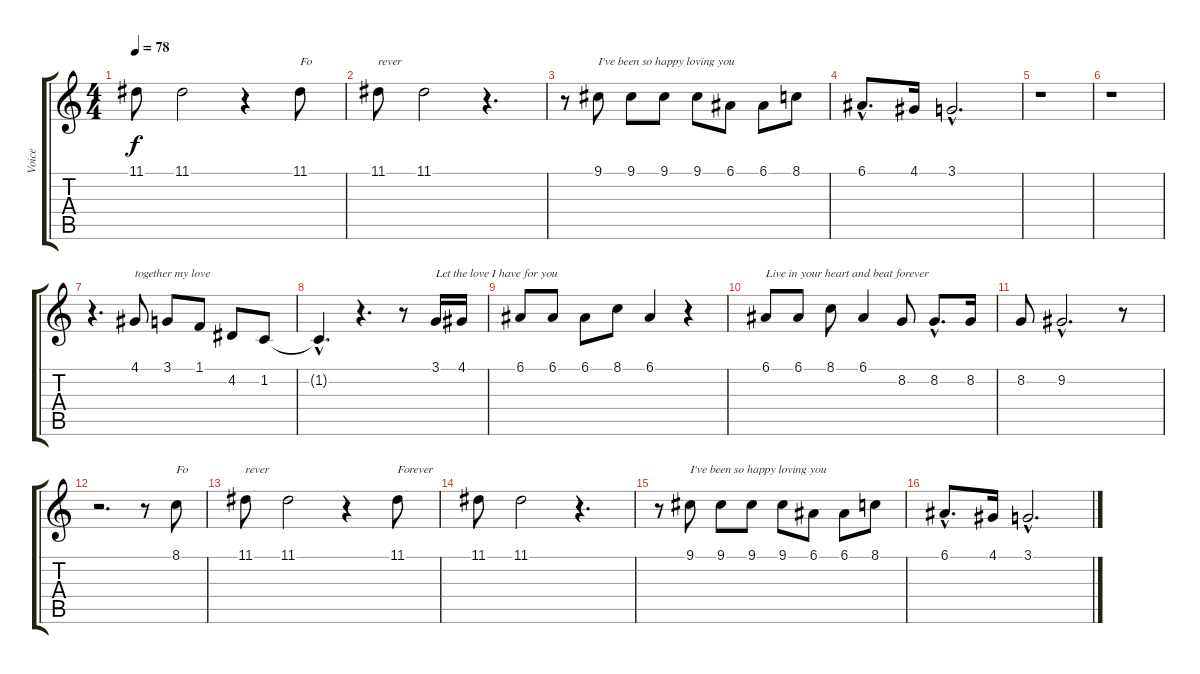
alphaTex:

\track ("Voice" "Voice") {instrument lead3calliope}
\staff {score tabs}
\tuning (E4 B3 G3 D3 A2 E2) {hide}
\ts (4 4)
\tempo 78
\clef g2
\ks c
11.1.8{dy f} 11.1.2 r.4 11.1.8{txt "Fo"} |
11.1.8{txt "rever"} 11.1.2 r.4{d} |
r.8 9.1.8{txt "I've been so happy loving you "} 9.1.8 9.1.8 9.1.8 6.1.8 6.1.8 8.1.8 |
6.1{hac}.8{d} 4.1.16 3.1{hac}.2{d} |
r.1 |
r.1 |
r.4{d} 4.1.8{txt "together my love"} 3.1.8 1.1.8 4.2.8 1.2.8 |
1.2{hac t}.4{d} r.4{d} r.8 3.1.16{txt "Let the love I have for you "} 4.1.16 |
6.1.8 6.1.8 6.1.8 8.1.8 6.1.4 r.4 |
6.1.8{txt "Live in your heart and beat forever"} 6.1.8 8.1.8 6.1.4 8.2.8 8.2{hac}.8{d} 8.2.16 |
8.2.8 9.2{hac}.2{d} r.8 |
r.2{d} r.8 8.1.8{txt "Fo"} |
11.1.8{txt "rever"} 11.1.2 r.4 11.1.8{txt "Forever"} |
11.1.8 11.1.2 r.4{d} |
r.8 9.1.8{txt "I've been so happy loving you "} 9.1.8 9.1.8 9.1.8 6.1.8 6.1.8 8.1.8 |
6.1{hac}.8{d} 4.1.16 3.1{hac}.2{d}
